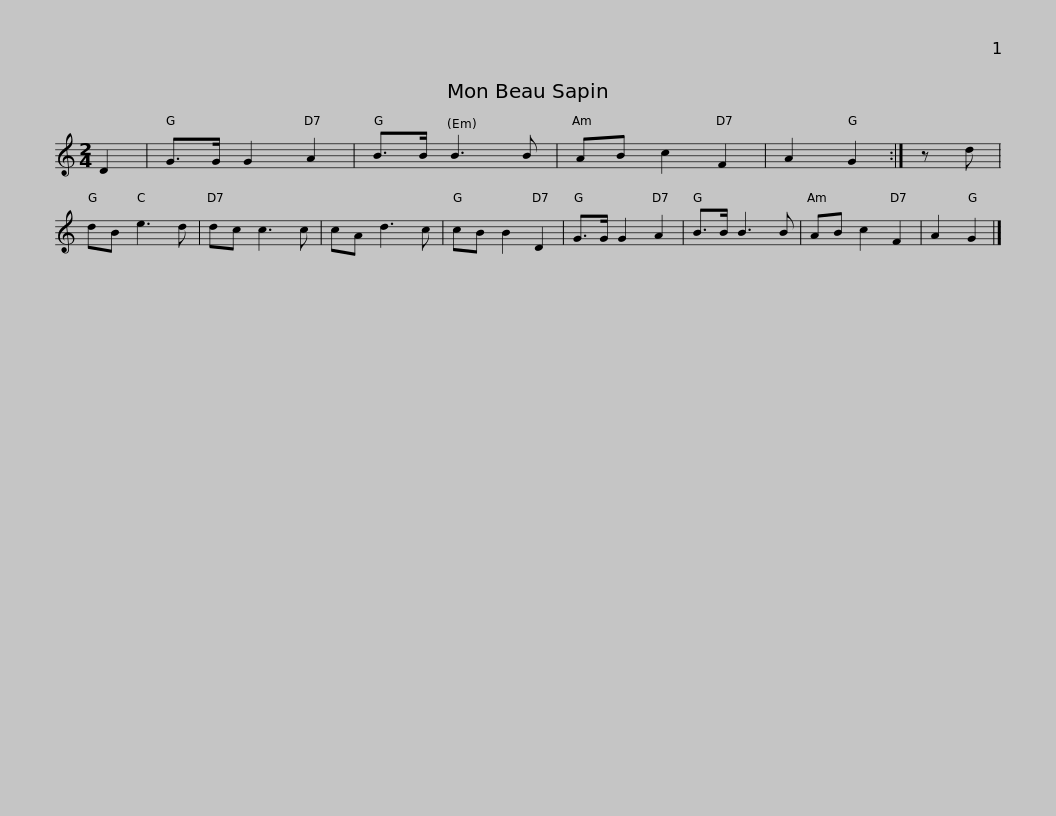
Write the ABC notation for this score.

X:1
L:1/8
M:2/4
I:linebreak $
K:C
V:1 treble
V:1
 D2 | G>G G2 A2 | B>B B3 B | AB c2 F2 | A2 G2 :| %5
 z d | dB e3 d | dc c3 c | cA d3 c | cB B2 D2 | %10
 G>G G2 A2 |$ B>B B3 B | AB c2 F2 | A2 G2 |] %14
